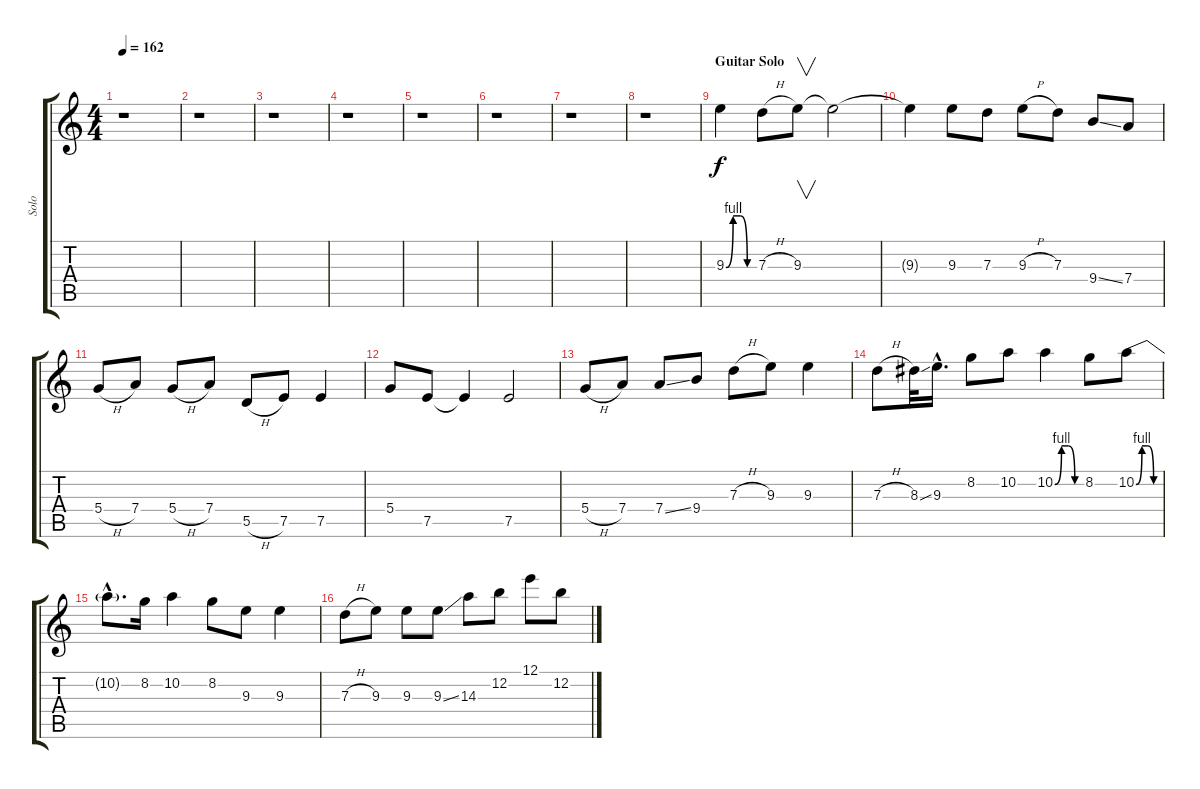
\track ("Solo" "Solo") {instrument distortionguitar}
\staff {score tabs}
\tuning (E4 B3 G3 D3 A2 E2) {hide}
\ts (4 4)
\tempo 162
\clef g2
\ks c
r.1{dy f} |
r.1 |
r.1 |
r.1 |
r.1 |
r.1 |
r.1 |
r.1 |
\section ("" "Guitar Solo")
9.3{be (custom 0 0 15 4 30 4 45 0 60 0)}.4 7.3{h}.8 9.3.8{v} 9.3{t}.2 |
9.3{t}.4 9.3.8 7.3.8 9.3{h}.8 7.3.8 9.4{ss}.8 7.4.8 |
5.4{h}.8 7.4.8 5.4{h}.8 7.4.8 5.5{h}.8 7.5.8 7.5.4 |
5.4.8 7.5.8 7.5{t}.4 7.5.2 |
5.4{h}.8 7.4.8 7.4{ss}.8 9.4.8 7.3{h}.8 9.3.8 9.3.4 |
7.3{h}.8 8.3{ss}.32 9.3{hac}.16{d} 8.2.8 10.2.8 10.2{be (custom 0 0 15 4 30 4 45 0 60 0)}.4 8.2.8 10.2{be (custom 0 0 15 4 30 4 45 0 60 0)}.8 |
10.2{hac t}.8{d} 8.2.16 10.2.4 8.2.8 9.3.8 9.3.4 |
7.3{h}.8 9.3.8 9.3.8 9.3{ss}.8 14.3.8 12.2.8 12.1.8 12.2.8
